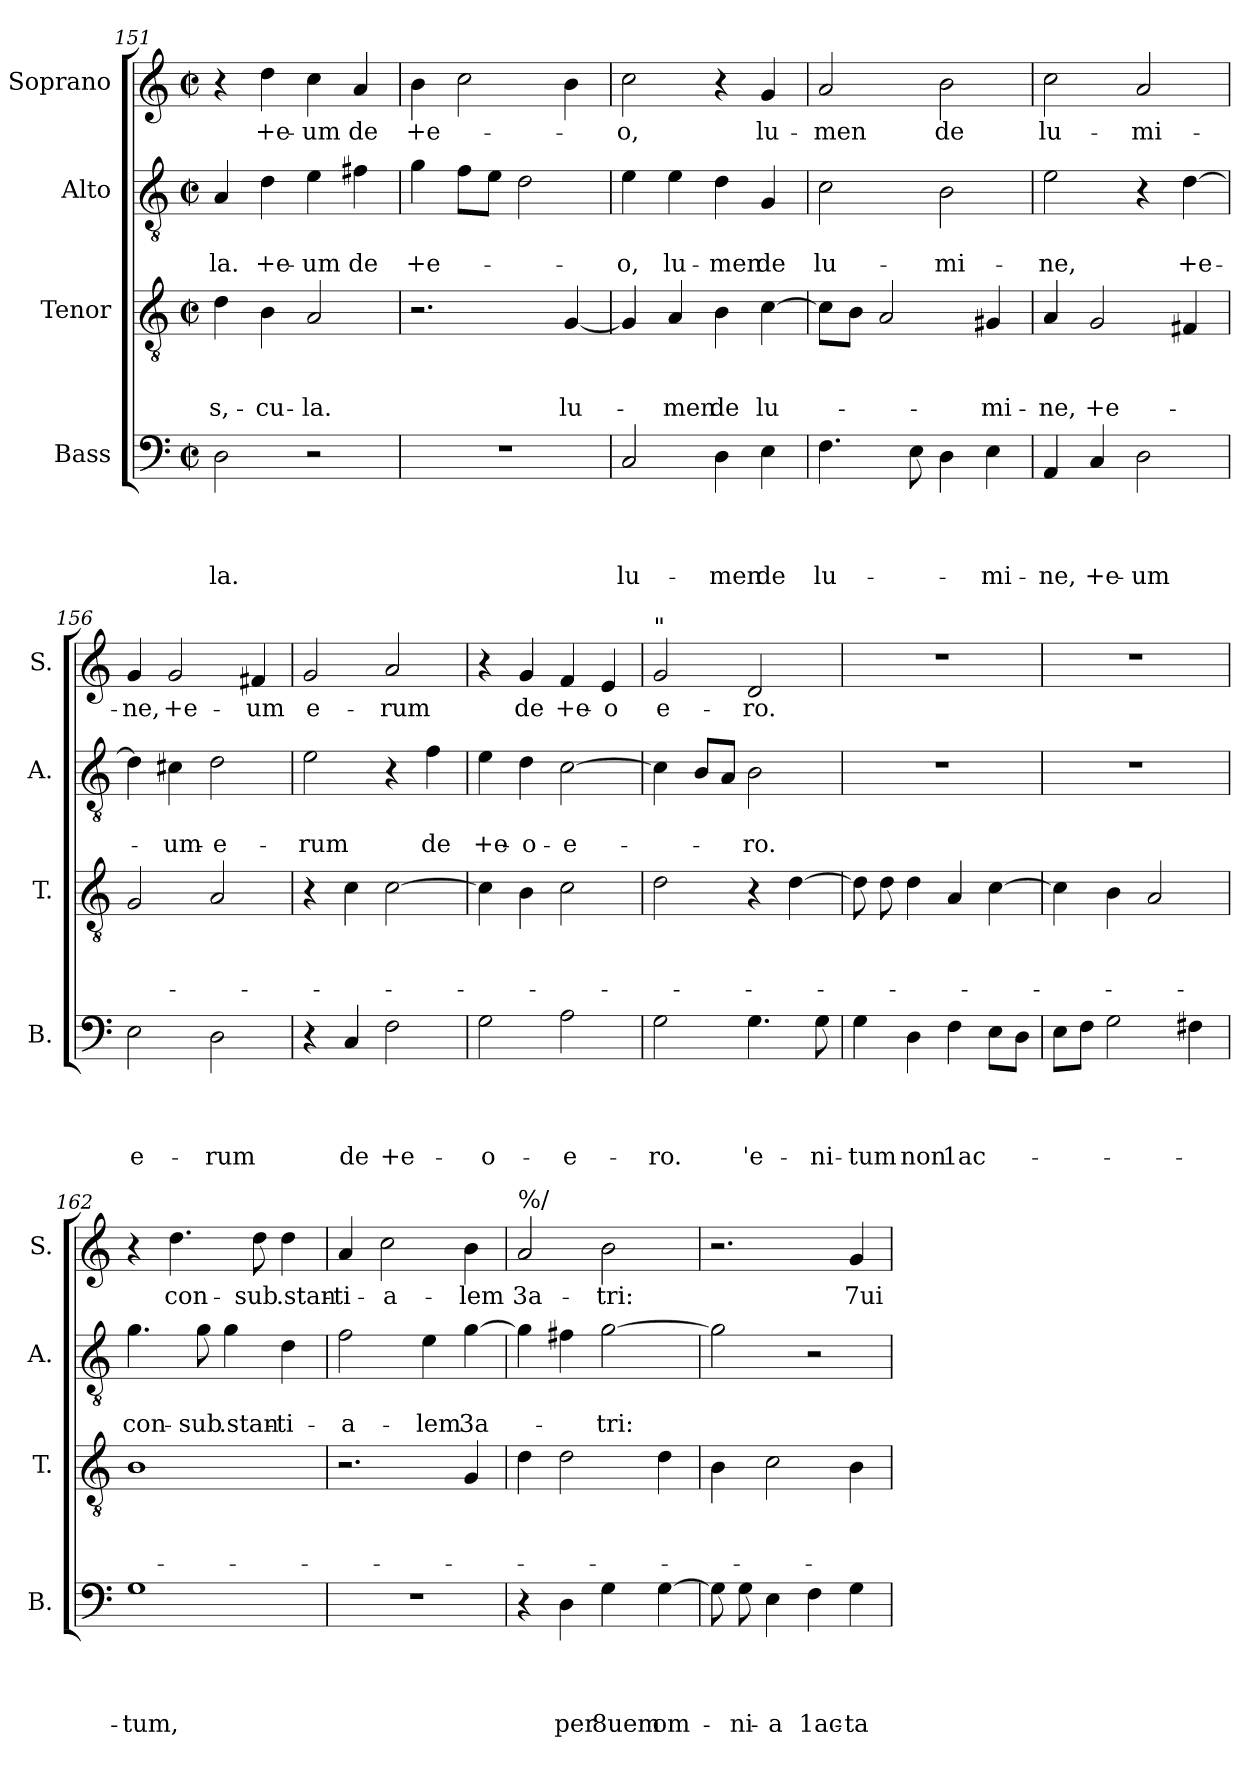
**kern	**text	**text	**text	**text	**kern	**text	**text	**text	**kern	**text	**text	**kern	**text
*part4	*part4	*part4	*part4	*part4	*part3	*part3	*part3	*part3	*part2	*part2	*part2	*part1	*part1
*staff4	*staff4	*staff4	*staff4	*staff4	*staff3	*staff3	*staff3	*staff3	*staff2	*staff2	*staff2	*staff1	*staff1
*I"Bass	*	*	*	*	*I"Tenor	*	*	*	*I"Alto	*	*	*I"Soprano	*
*I'B.	*	*	*	*	*I'T.	*	*	*	*I'A.	*	*	*I'S.	*
*clefF4	*	*	*	*	*clefGv2	*	*	*	*clefGv2	*	*	*clefG2	*
*k[]	*	*	*	*	*k[]	*	*	*	*k[]	*	*	*k[]	*
*C:	*	*	*	*	*C:	*	*	*	*C:	*	*	*C:	*
*M2/2	*	*	*	*	*M2/2	*	*	*	*M2/2	*	*	*M2/2	*
*met(c|)	*	*	*	*	*met(c|)	*	*	*	*met(c|)	*	*	*met(c|)	*
=151	=151	=151	=151	=151	=151	=151	=151	=151	=151	=151	=151	=151	=151
!	!	!	!	!LO:LY:b	!	!	!	!LO:LY:b	!	!	!LO:LY:b	!	!
2D\	.	.	.	-la.	4d\	.	.	s,-	4A/	.	-la.	4r	.
!	!	!	!	!	!	!	!	!LO:LY:b	!	!	!LO:LY:b	!	!LO:LY:b
.	.	.	.	.	4B\	.	.	-cu-	4d\	.	+e-	4dd\	+e-
!	!	!	!	!	!	!	!	!LO:LY:b	!	!	!LO:LY:b	!	!LO:LY:b
2r	.	.	.	.	2A/	.	.	-la.	4e\	.	-um	4cc\	-um
!	!	!	!	!	!	!	!	!	!	!	!LO:LY:b	!	!LO:LY:b
.	.	.	.	.	.	.	.	.	4f#X\	.	de	4a/	de
=152	=152	=152	=152	=152	=152	=152	=152	=152	=152	=152	=152	=152	=152
!	!	!	!	!	!	!	!	!	!	!	!LO:LY:b	!	!LO:LY:b
1r	.	.	.	.	2.r	.	.	.	4g\	.	+e-	4b\	+e-
.	.	.	.	.	.	.	.	.	8f\L	.	.	2cc\	.
.	.	.	.	.	.	.	.	.	8e\J	.	.	.	.
.	.	.	.	.	.	.	.	.	2d\	.	.	.	.
!	!	!	!	!	!	!	!	!LO:LY:b	!	!	!	!	!
.	.	.	.	.	[<4G/	.	.	lu-	.	.	.	4b\	.
=153	=153	=153	=153	=153	=153	=153	=153	=153	=153	=153	=153	=153	=153
!	!	!	!	!LO:LY:b	!	!	!	!	!	!	!LO:LY:b	!	!LO:LY:b
2C/	.	.	.	lu-	4G/]	.	.	.	4e\	.	-o,	2cc\	-o,
!	!	!	!	!	!	!	!	!LO:LY:b	!	!	!LO:LY:b	!	!
.	.	.	.	.	4A/	.	.	-men	4e\	.	lu-	.	.
!	!	!	!	!LO:LY:b	!	!	!	!LO:LY:b	!	!	!LO:LY:b	!	!
4D\	.	.	.	-men	4B\	.	.	de	4d\	.	-men	4r	.
!	!	!	!	!LO:LY:b	!	!	!	!LO:LY:b	!	!	!LO:LY:b	!	!LO:LY:b
4E\	.	.	.	de	[>4c\	.	.	lu-	4G/	.	de	4g/	lu-
!!LO:PB:g=z
=154	=154	=154	=154	=154	=154	=154	=154	=154	=154	=154	=154	=154	=154
!	!	!	!	!LO:LY:b	!	!	!	!	!	!	!LO:LY:b	!	!LO:LY:b
4.F\	.	.	.	lu-	8c\L]	.	.	.	2c\	.	lu-	2a/	-men
.	.	.	.	.	8B\J	.	.	.	.	.	.	.	.
.	.	.	.	.	2A/	.	.	.	.	.	.	.	.
8E\	.	.	.	.	.	.	.	.	.	.	.	.	.
!	!	!	!	!	!	!	!	!	!	!	!LO:LY:b	!	!LO:LY:b
4D\	.	.	.	.	.	.	.	.	2B\	.	-mi-	2b\	de
!	!	!	!	!LO:LY:b	!	!	!	!LO:LY:b	!	!	!	!	!
4E\	.	.	.	-mi-	4G#X/	.	.	-mi-	.	.	.	.	.
=155	=155	=155	=155	=155	=155	=155	=155	=155	=155	=155	=155	=155	=155
!	!	!	!	!LO:LY:b	!	!	!	!LO:LY:b	!	!	!LO:LY:b	!	!LO:LY:b
4AA/	.	.	.	-ne,	4A/	.	.	-ne,	2e\	.	-ne,	2cc\	lu-
!	!	!	!	!LO:LY:b	!	!	!	!LO:LY:b	!	!	!	!	!
4C/	.	.	.	+e-	2G/	.	.	+e-	.	.	.	.	.
!	!	!	!	!LO:LY:b	!	!	!	!	!	!	!	!	!LO:LY:b
2D\	.	.	.	-um	.	.	.	.	4r	.	.	2a/	-mi-
!	!	!	!	!	!	!	!	!	!	!	!LO:LY:b	!	!
.	.	.	.	.	4F#X/	.	.	.	[>4d\	.	+e-	.	.
=156	=156	=156	=156	=156	=156	=156	=156	=156	=156	=156	=156	=156	=156
!	!	!	!	!LO:LY:b	!	!	!	!	!	!	!	!	!LO:LY:b
2E\	.	.	.	e-	2G/	.	.	.	4d\]	.	.	4g/	-ne,
!	!	!	!	!	!	!	!	!	!	!	!LO:LY:b	!	!LO:LY:b
.	.	.	.	.	.	.	.	.	4c#X\	.	-um-	2g/	+e-
!	!	!	!	!LO:LY:b	!	!	!	!	!	!	!LO:LY:b	!	!
2D\	.	.	.	-rum	2A/	.	.	.	2d\	.	-e-	.	.
!	!	!	!	!	!	!	!	!	!	!	!	!	!LO:LY:b
.	.	.	.	.	.	.	.	.	.	.	.	4f#X/	-um
=157	=157	=157	=157	=157	=157	=157	=157	=157	=157	=157	=157	=157	=157
!	!	!	!	!	!	!	!	!	!	!	!LO:LY:b	!	!LO:LY:b
4r	.	.	.	.	4r	.	.	.	2e\	.	-rum	2g/	e-
!	!	!	!	!LO:LY:b	!	!	!	!	!	!	!	!	!
4C/	.	.	.	de	4c\	.	.	.	.	.	.	.	.
!	!	!	!	!LO:LY:b	!	!	!	!	!	!	!	!	!LO:LY:b
2F\	.	.	.	+e-	[>2c\	.	.	.	4r	.	.	2a/	-rum
!	!	!	!	!	!	!	!	!	!	!	!LO:LY:b	!	!
.	.	.	.	.	.	.	.	.	4f\	.	de	.	.
=158	=158	=158	=158	=158	=158	=158	=158	=158	=158	=158	=158	=158	=158
!	!	!	!	!LO:LY:b	!	!	!	!	!	!	!LO:LY:b	!	!
2G\	.	.	.	-o-	4c\]	.	.	.	4e\	.	+e-	4r	.
!	!	!	!	!	!	!	!	!	!	!	!LO:LY:b	!	!LO:LY:b
.	.	.	.	.	4B\	.	.	.	4d\	.	-o-	4g/	de
!	!	!	!	!LO:LY:b	!	!	!	!	!	!	!LO:LY:b	!	!LO:LY:b
2A\	.	.	.	-e-	2c\	.	.	.	[<2c\	.	-e-	4f/	+e-
!	!	!	!	!	!	!	!	!	!	!	!	!	!LO:LY:b
.	.	.	.	.	.	.	.	.	.	.	.	4e/	-o
!!LO:LB:g=z
=159	=159	=159	=159	=159	=159	=159	=159	=159	=159	=159	=159	=159	=159
!	!	!	!	!	!	!	!	!	!	!	!	!LO:TX:a:t="	!
!	!	!	!	!LO:LY:b	!	!	!	!	!	!	!	!	!LO:LY:b
2G\	.	.	.	-ro.	2d\	.	.	.	4c\]	.	.	2g/	e-
.	.	.	.	.	.	.	.	.	8B/L	.	.	.	.
.	.	.	.	.	.	.	.	.	8A/J	.	.	.	.
!	!	!	!	!LO:LY:b	!	!	!	!	!	!	!LO:LY:b	!	!LO:LY:b
4.G\	.	.	.	'e-	4r	.	.	.	2B\	.	-ro.	2d/	-ro.
.	.	.	.	.	[>4d\	.	.	.	.	.	.	.	.
!	!	!	!	!LO:LY:b	!	!	!	!	!	!	!	!	!
8G\	.	.	.	-ni-	.	.	.	.	.	.	.	.	.
=160	=160	=160	=160	=160	=160	=160	=160	=160	=160	=160	=160	=160	=160
!	!	!	!	!LO:LY:b	!	!	!	!	!	!	!	!	!
4G\	.	.	.	-tum	8d\]	.	.	.	1r	.	.	1r	.
.	.	.	.	.	8d\	.	.	.	.	.	.	.	.
!	!	!	!	!LO:LY:b	!	!	!	!	!	!	!	!	!
4D\	.	.	.	non	4d\	.	.	.	.	.	.	.	.
!	!	!	!	!LO:LY:b	!	!	!	!	!	!	!	!	!
4F\	.	.	.	1ac-	4A/	.	.	.	.	.	.	.	.
8E\L	.	.	.	.	[>4c\	.	.	.	.	.	.	.	.
8D\J	.	.	.	.	.	.	.	.	.	.	.	.	.
=161	=161	=161	=161	=161	=161	=161	=161	=161	=161	=161	=161	=161	=161
8E\L	.	.	.	.	4c\]	.	.	.	1r	.	.	1r	.
8F\J	.	.	.	.	.	.	.	.	.	.	.	.	.
2G\	.	.	.	.	4B\	.	.	.	.	.	.	.	.
.	.	.	.	.	2A/	.	.	.	.	.	.	.	.
4F#X\	.	.	.	.	.	.	.	.	.	.	.	.	.
=162	=162	=162	=162	=162	=162	=162	=162	=162	=162	=162	=162	=162	=162
!	!	!	!	!LO:LY:b	!	!	!	!	!	!	!LO:LY:b	!	!
1G	.	.	.	-tum,	1B	.	.	.	4.g\	.	con-	4r	.
!	!	!	!	!	!	!	!	!	!	!	!	!	!LO:LY:b
.	.	.	.	.	.	.	.	.	.	.	.	4.dd\	con-
!	!	!	!	!	!	!	!	!	!	!	!LO:LY:b	!	!
.	.	.	.	.	.	.	.	.	8g\	.	-sub	.	.
!	!	!	!	!	!	!	!	!	!	!	!LO:LY:b	!	!
.	.	.	.	.	.	.	.	.	4g\	.	.stan-	.	.
!	!	!	!	!	!	!	!	!	!	!	!	!	!LO:LY:b
.	.	.	.	.	.	.	.	.	.	.	.	8dd\	-sub
!	!	!	!	!	!	!	!	!	!	!	!LO:LY:b	!	!LO:LY:b
.	.	.	.	.	.	.	.	.	4d\	.	-ti-	4dd\	.stan-
=163	=163	=163	=163	=163	=163	=163	=163	=163	=163	=163	=163	=163	=163
!	!	!	!	!	!	!	!	!	!	!	!LO:LY:b	!	!LO:LY:b
1r	.	.	.	.	2.r	.	.	.	2f\	.	-a-	4a/	-ti-
!	!	!	!	!	!	!	!	!	!	!	!	!	!LO:LY:b
.	.	.	.	.	.	.	.	.	.	.	.	2cc\	-a-
!	!	!	!	!	!	!	!	!	!	!	!LO:LY:b	!	!
.	.	.	.	.	.	.	.	.	4e\	.	-lem	.	.
!	!	!	!	!	!	!	!	!	!	!	!LO:LY:b	!	!LO:LY:b
.	.	.	.	.	4G/	.	.	.	[<4g\	.	3a-	4b\	-lem
!!LO:LB:g=z
=164	=164	=164	=164	=164	=164	=164	=164	=164	=164	=164	=164	=164	=164
!	!	!	!	!	!	!	!	!	!	!	!	!LO:TX:a:t=%/	!
!	!	!	!	!	!	!	!	!	!	!	!	!	!LO:LY:b
4r	.	.	.	.	4d\	.	.	.	4g\]	.	.	2a/	3a-
!	!	!	!	!LO:LY:b	!	!	!	!	!	!	!	!	!
4D\	.	.	.	per	2d\	.	.	.	4f#X\	.	.	.	.
!	!	!	!	!LO:LY:b	!	!	!	!	!	!	!LO:LY:b	!	!LO:LY:b
4G\	.	.	.	8uem	.	.	.	.	[>2g\	.	-tri:	2b\	-tri:
!	!	!	!	!LO:LY:b	!	!	!	!	!	!	!	!	!
[>4G\	.	.	.	om-	4d\	.	.	.	.	.	.	.	.
=165	=165	=165	=165	=165	=165	=165	=165	=165	=165	=165	=165	=165	=165
8G\]	.	.	.	.	4B\	.	.	.	2g\]	.	.	2.r	.
!	!	!	!	!LO:LY:b	!	!	!	!	!	!	!	!	!
8G\	.	.	.	-ni-	.	.	.	.	.	.	.	.	.
!	!	!	!	!LO:LY:b	!	!	!	!	!	!	!	!	!
4E\	.	.	.	-a	2c\	.	.	.	.	.	.	.	.
!	!	!	!	!LO:LY:b	!	!	!	!	!	!	!	!	!
4F\	.	.	.	1ac-	.	.	.	.	2r	.	.	.	.
!	!	!	!	!LO:LY:b	!	!	!	!	!	!	!	!	!LO:LY:b
4G\	.	.	.	-ta	4B\	.	.	.	.	.	.	4g/	7ui
=	=	=	=	=	=	=	=	=	=	=	=	=	=
*-	*-	*-	*-	*-	*-	*-	*-	*-	*-	*-	*-	*-	*-
